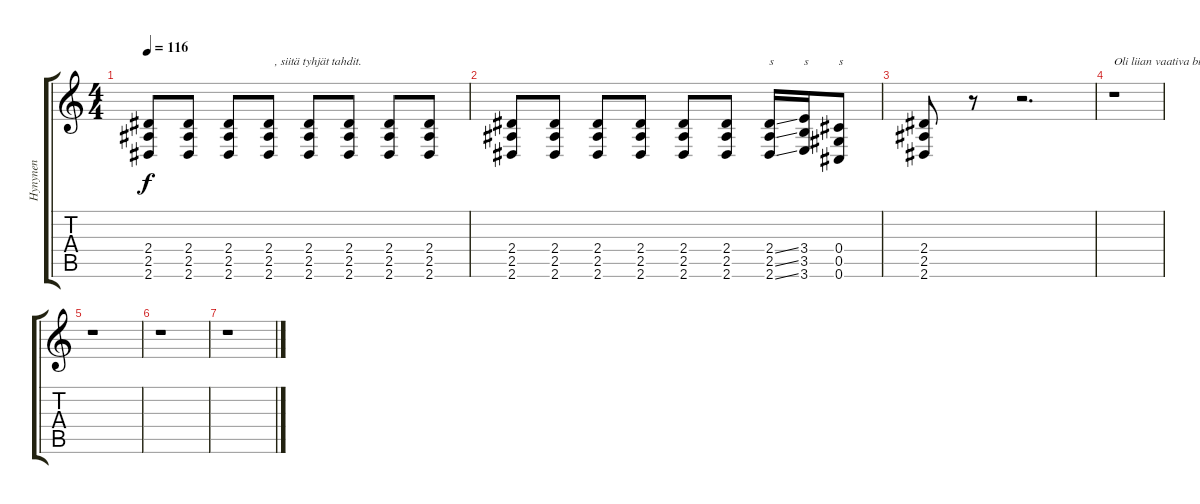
\track ("Hynynen" "Hynynen") {instrument distortionguitar}
\staff {score tabs}
\tuning (Eb4 Bb3 Gb3 Db3 Ab2 Db2) {hide}
\ts (4 4)
\tempo 116
\clef g2
\ks c
(2.4 2.5 2.6).8{dy f} (2.4 2.5 2.6).8 (2.4 2.5 2.6).8 (2.4 2.5 2.6).8{txt "  , siitä tyhjät tahdit."} (2.4 2.5 2.6).8 (2.4 2.5 2.6).8 (2.4 2.5 2.6).8 (2.4 2.5 2.6).8 |
(2.4 2.5 2.6).8 (2.4 2.5 2.6).8 (2.4 2.5 2.6).8 (2.4 2.5 2.6).8 (2.4 2.5 2.6).8 (2.4 2.5 2.6).8 (2.4{ss} 2.5{ss} 2.6{ss}).16{txt "s"} (3.4 3.5 3.6).16{txt "s"} (0.4 0.5 0.6).8{txt "s"} |
(2.4 2.5 2.6).8 r.8 r.2{d} |
r.1{txt "Oli liian vaativa biisi minulle tabitettavaks."} |
r.1 |
r.1 |
r.1
